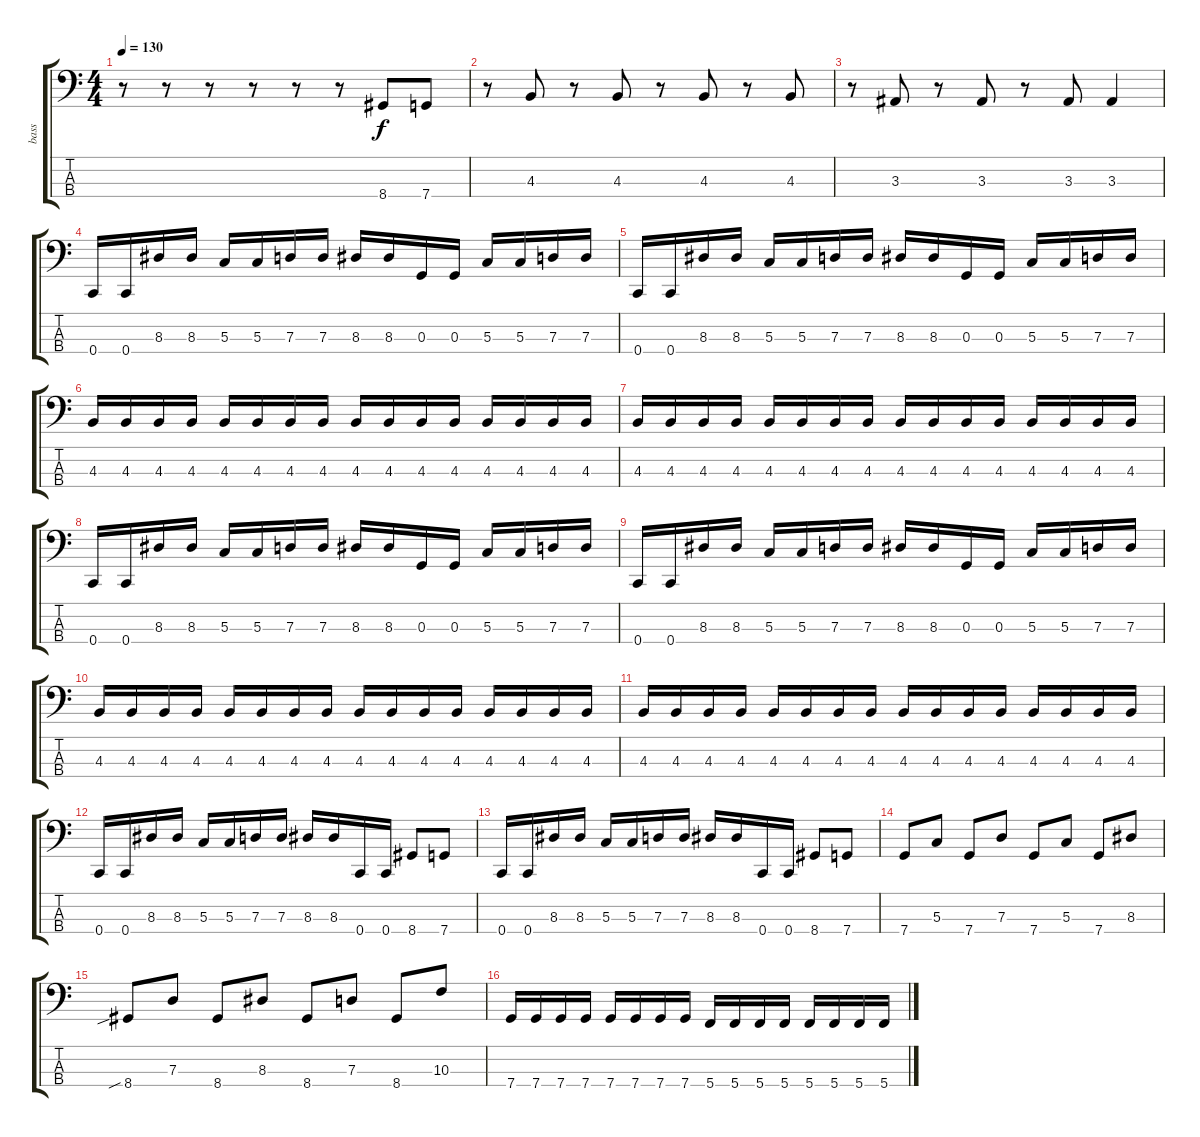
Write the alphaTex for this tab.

\track ("bass" "bass") {instrument electricbasspick}
\staff {score tabs}
\tuning (F2 C2 G1 C1) {hide}
\ts (4 4)
\tempo 130
\clef f4
\ks c
r.8{dy f} r.8 r.8 r.8 r.8 r.8 8.4.8 7.4.8 |
r.8 4.3.8 r.8 4.3.8 r.8 4.3.8 r.8 4.3.8 |
r.8 3.3.8 r.8 3.3.8 r.8 3.3.8 3.3.4 |
0.4.16 0.4.16 8.3.16 8.3.16 5.3.16 5.3.16 7.3.16 7.3.16 8.3.16 8.3.16 0.3.16 0.3.16 5.3.16 5.3.16 7.3.16 7.3.16 |
0.4.16 0.4.16 8.3.16 8.3.16 5.3.16 5.3.16 7.3.16 7.3.16 8.3.16 8.3.16 0.3.16 0.3.16 5.3.16 5.3.16 7.3.16 7.3.16 |
4.3.16 4.3.16 4.3.16 4.3.16 4.3.16 4.3.16 4.3.16 4.3.16 4.3.16 4.3.16 4.3.16 4.3.16 4.3.16 4.3.16 4.3.16 4.3.16 |
4.3.16 4.3.16 4.3.16 4.3.16 4.3.16 4.3.16 4.3.16 4.3.16 4.3.16 4.3.16 4.3.16 4.3.16 4.3.16 4.3.16 4.3.16 4.3.16 |
0.4.16 0.4.16 8.3.16 8.3.16 5.3.16 5.3.16 7.3.16 7.3.16 8.3.16 8.3.16 0.3.16 0.3.16 5.3.16 5.3.16 7.3.16 7.3.16 |
0.4.16 0.4.16 8.3.16 8.3.16 5.3.16 5.3.16 7.3.16 7.3.16 8.3.16 8.3.16 0.3.16 0.3.16 5.3.16 5.3.16 7.3.16 7.3.16 |
4.3.16 4.3.16 4.3.16 4.3.16 4.3.16 4.3.16 4.3.16 4.3.16 4.3.16 4.3.16 4.3.16 4.3.16 4.3.16 4.3.16 4.3.16 4.3.16 |
4.3.16 4.3.16 4.3.16 4.3.16 4.3.16 4.3.16 4.3.16 4.3.16 4.3.16 4.3.16 4.3.16 4.3.16 4.3.16 4.3.16 4.3.16 4.3.16 |
0.4.16 0.4.16 8.3.16 8.3.16 5.3.16 5.3.16 7.3.16 7.3.16 8.3.16 8.3.16 0.4.16 0.4.16 8.4.8 7.4.8 |
0.4.16 0.4.16 8.3.16 8.3.16 5.3.16 5.3.16 7.3.16 7.3.16 8.3.16 8.3.16 0.4.16 0.4.16 8.4.8 7.4.8 |
7.4.8 5.3.8 7.4.8 7.3.8 7.4.8 5.3.8 7.4.8 8.3.8 |
8.4{sib}.8 7.3.8 8.4.8 8.3.8 8.4.8 7.3.8 8.4.8 10.3.8 |
7.4.16 7.4.16 7.4.16 7.4.16 7.4.16 7.4.16 7.4.16 7.4.16 5.4.16 5.4.16 5.4.16 5.4.16 5.4.16 5.4.16 5.4.16 5.4.16
